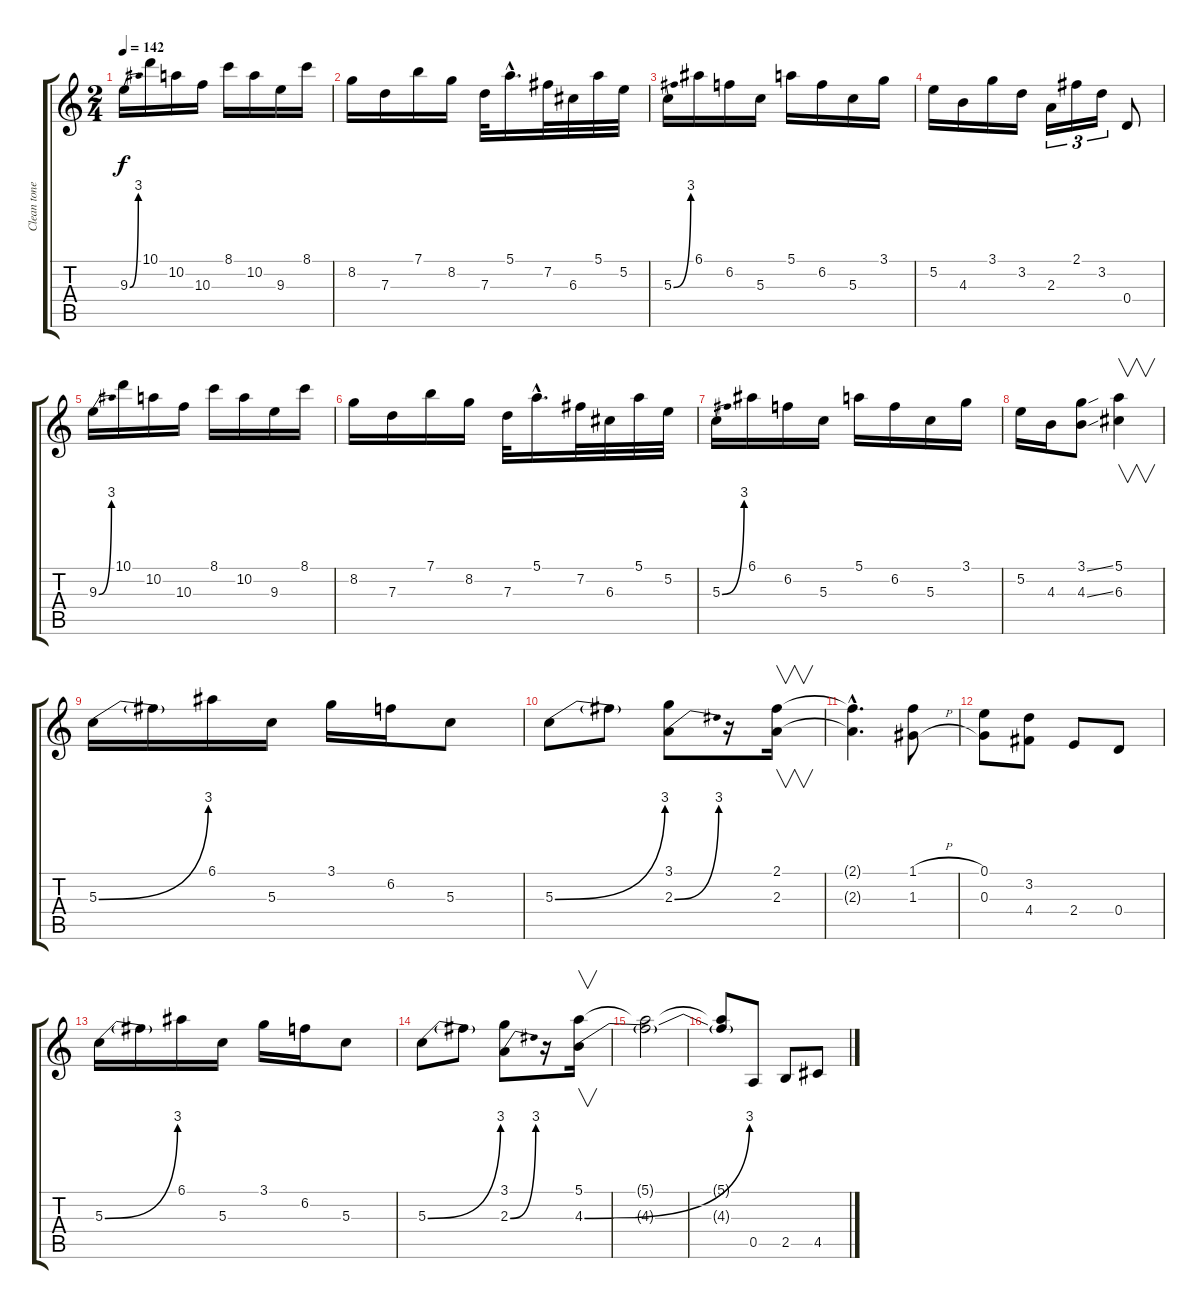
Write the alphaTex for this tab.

\track ("Clean tone guitar" "Clean tone") {instrument electricguitarclean}
\staff {score tabs}
\tuning (E4 B3 G3 D3 A2 E2) {hide}
\ts (2 4)
\tempo 142
\clef g2
\ks c
9.3{be (bend 0 0 60 12)}.16{dy f} 10.1.16 10.2.16 10.3.16 8.1.16 10.2.16 9.3.16 8.1.16 |
8.2.16 7.3.16 7.1.16 8.2.16 7.3.32 5.1{hac}.16{d} 7.2.32 6.3.32 5.1.32 5.2.32 |
5.3{be (bend 0 0 60 12)}.16 6.1.16 6.2.16 5.3.16 5.1.16 6.2.16 5.3.16 3.1.16 |
5.2.16 4.3.16 3.1.16 3.2.16 2.3.16{tu (3 2)} 2.1.16{tu (3 2)} 3.2.16{tu (3 2)} 0.4.8 |
9.3{be (bend 0 0 60 12)}.16 10.1.16 10.2.16 10.3.16 8.1.16 10.2.16 9.3.16 8.1.16 |
8.2.16 7.3.16 7.1.16 8.2.16 7.3.32 5.1{hac}.16{d} 7.2.32 6.3.32 5.1.32 5.2.32 |
5.3{be (bend 0 0 60 12)}.16 6.1.16 6.2.16 5.3.16 5.1.16 6.2.16 5.3.16 3.1.16 |
5.2.16 4.3.16 (3.1{ss} 4.3{ss}).8 (5.1 6.3).4{v} |
5.3{be (bend 0 0 60 12)}.16 5.3{t}.16 6.1.16 5.3.16 3.1.16 6.2.16 5.3.8 |
5.3{be (bend 0 0 60 12)}.8 5.3{t}.8 (3.1 2.3{be (bend 0 0 60 12)}).8 r.16 (2.1 2.3).16{v} |
(2.1{hac t} 2.3{hac t}).4{d} (1.1{h} 1.3{h}).8 |
(0.1 0.3).8 (3.2 4.4).8 2.4.8 0.4.8 |
5.3{be (bend 0 0 60 12)}.16 5.3{t}.16 6.1.16 5.3.16 3.1.16 6.2.16 5.3.8 |
5.3{be (bend 0 0 60 12)}.8 5.3{t}.8 (3.1 2.3{be (bend 0 0 60 12)}).8 r.16 (5.1 4.3{be (bend 0 0 60 12)}).16{v} |
(5.1{t} 4.3{t}).2 |
(5.1{t} 4.3{t}).8 0.5.8 2.5.8 4.5.8
